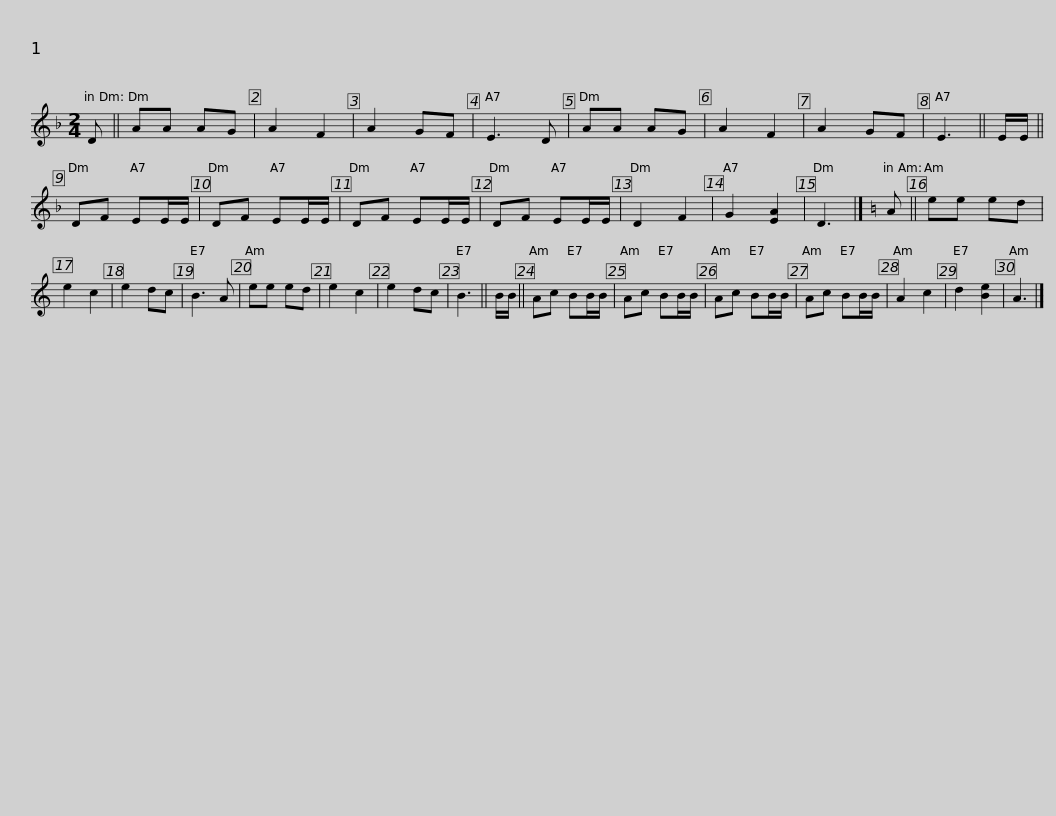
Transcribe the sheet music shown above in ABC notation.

X:1
L:1/8
M:2/4
I:linebreak $
K:Dmin
V:1 treble
V:1
 D || AA AG | A2 F2 | A2 GF | E3 D | %5
 AA AG | A2 F2 | A2 GF | E3 || E/E/ || %10
 DF EE/E/ | DF EE/E/ |$ DF EE/E/ | DF EE/E/ | D2 F2 | %15
 G2 [EA]2 | D3 |][K:Amin] A || ee ed | e2 c2 | %20
 e2 dc | B3 A | ee ed | e2 c2 | e2 dc |$ %25
 B3 || B/B/ || Ac BB/B/ | Ac BB/B/ | Ac BB/B/ | %30
 Ac BB/B/ | A2 c2 | d2 [Be]2 | A3 |] %34
